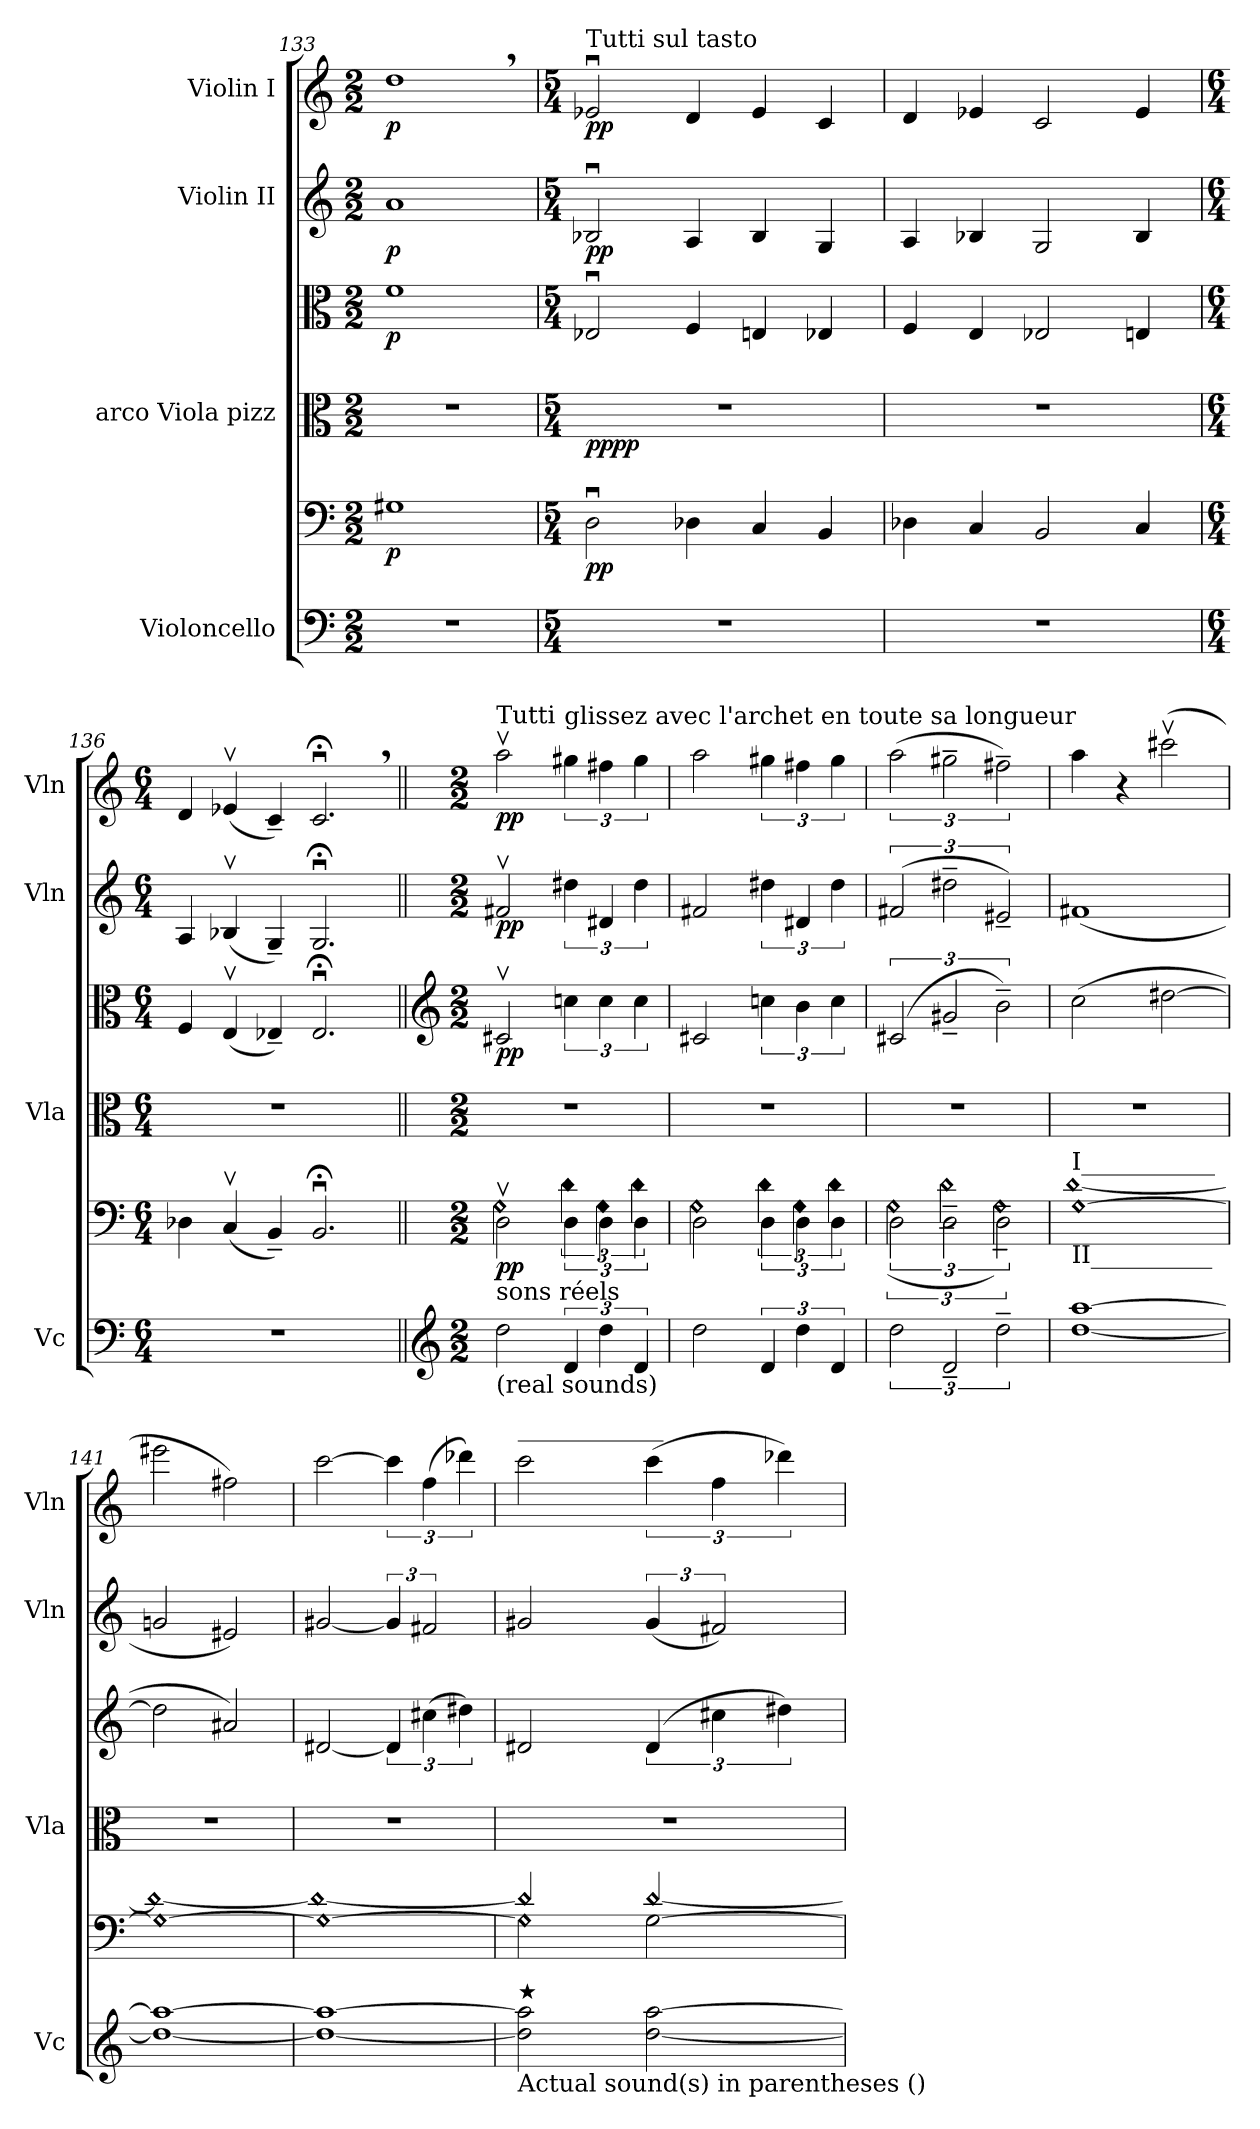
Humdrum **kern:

**kern	**kern	**dynam	**kern	**kern	**dynam	**kern	**dynam	**kern	**dynam
*part4	*part4	*part4	*part3	*part3	*part3	*part2	*part2	*part1	*part1
*staff6	*staff5	*staff5/6	*staff4	*staff3	*staff3/4	*staff2	*staff2	*staff1	*staff1
*I"Violoncello	*	*	*I"arco Viola                 pizz	*	*	*I"Violin II	*	*I"Violin I	*
*I'Vc	*	*	*I'Vla	*	*	*I'Vln	*	*I'Vln	*
*clefF4	*clefF4	*	*clefC3	*clefC3	*	*clefG2	*	*clefG2	*
*k[]	*k[]	*	*k[]	*k[]	*	*k[]	*	*k[]	*
*M2/2	*M2/2	*	*M2/2	*M2/2	*	*M2/2	*	*M2/2	*
=133	=133	=133	=133	=133	=133	=133	=133	=133	=133
!	!	!LO:DY:b	!	!	!LO:DY:b	!	!LO:DY:b	!	!LO:DY:b
1r	1G#X	p	1r	1f	p	1a	p	1dd,	p
=134	=134	=134	=134	=134	=134	=134	=134	=134	=134
*M5/4	*M5/4	*	*M5/4	*M5/4	*	*M5/4	*	*M5/4	*
!	!	!	!	!	!	!	!	!LO:TX:a:t=Tutti sul tasto	!
!	!	!LO:DY:b	!	!	!LO:DY:b=2	!	!	!	!
!	!	!	!	!	!LO:DY:n=1:b	!	!LO:DY:b	!	!LO:DY:b
4%5r	2Du\	pp	4%5r	2E-Xu/	pp pp	2B-Xu/	pp	2e-Xu/	pp
.	4D-X\	.	.	4F/	.	4A/	.	4d/	.
.	4C/	.	.	4En/	.	4B-/	.	4e-/	.
.	4BB/	.	.	4E-X/	.	4G/	.	4c/	.
=135	=135	=135	=135	=135	=135	=135	=135	=135	=135
4%5r	4D-X\	.	4%5r	4F/	.	4A/	.	4d/	.
.	4C/	.	.	4E/	.	4B-X/	.	4e-X/	.
.	2BB/	.	.	2E-X/	.	2G/	.	2c/	.
.	4C/	.	.	4En/	.	4B-/	.	4e-/	.
=136	=136	=136	=136	=136	=136	=136	=136	=136	=136
*M6/4	*M6/4	*	*M6/4	*M6/4	*	*M6/4	*	*M6/4	*
1.r	4D-X\	.	1.r	4F/	.	4A/	.	4d/	.
.	(4Cv/	.	.	(4Ev/	.	(4B-Xv/	.	(4e-Xv/	.
.	4BB~/)	.	.	4E-X~/)	.	4G~/)	.	4c~/)	.
.	2.BB;<u/	.	.	2.E-;<u/	.	2.G;<u/	.	2.c;<u,/	.
!!LO:LB:g=z
=137||	=137||	=137||	=137||	=137||	=137||	=137||	=137||	=137||	=137||
*clefG2	*	*	*	*clefG2	*	*	*	*	*
*M2/2	*M2/2	*	*M2/2	*M2/2	*	*M2/2	*	*M2/2	*
*	*^	*	*	*	*	*	*	*	*
!	!	!	!	!	!	!	!	!	!LO:TX:a:t=Tutti	!
!LO:TX:a:t=sons réels	!	!	!	!	!	!	!	!	!	!
!LO:TX:b:t=(real sounds)	!	!	!	!	!	!	!	!	!	!
!	!	!LO:N:head=diamond	!LO:DY:b	!	!	!LO:DY:b	!	!LO:DY:b	!	!LO:DY:b
2dd\	2Dv\	2G\	pp	1r	2c#Xv/	pp	2f#Xv/	pp	2aav\	pp
!	!	!	!	!	!	!	!	!	!LO:TX:a:t=glissez avec l'archet en toute sa longueur	!
!	!	!LO:N:head=diamond	!	!	!	!	!	!	!	!
6d/	6D\	6d\	.	.	6ccn\	.	6dd#X\	.	6gg#X\	.
!	!	!LO:N:head=diamond	!	!	!	!	!	!	!	!
6dd\	6D\	6G\	.	.	6cc\	.	6d#X/	.	6ff#X\	.
!	!	!LO:N:head=diamond	!	!	!	!	!	!	!	!
6d/	6D\	6d\	.	.	6cc\	.	6dd#\	.	6gg#\	.
=138	=138	=138	=138	=138	=138	=138	=138	=138	=138	=138
!	!	!LO:N:head=diamond	!	!	!	!	!	!	!	!
2dd\	2D\	2G\	.	1r	2c#X/	.	2f#X/	.	2aa\	.
!	!	!LO:N:head=diamond	!	!	!	!	!	!	!	!
6d/	6D\	6d\	.	.	6ccn\	.	6dd#X\	.	6gg#X\	.
!	!	!LO:N:head=diamond	!	!	!	!	!	!	!	!
6dd\	6D\	6G\	.	.	6b\	.	6d#X/	.	6ff#X\	.
!	!	!LO:N:head=diamond	!	!	!	!	!	!	!	!
6d/	6D\	6d\	.	.	6cc\	.	6dd#\	.	6gg#\	.
=139	=139	=139	=139	=139	=139	=139	=139	=139	=139	=139
!	!	!LO:N:head=diamond	!	!	!	!	!	!	!	!
3dd\	3D\	(>3G\	.	1r	(3c#X/	.	(3f#X/	.	(3aa\	.
!	!	!LO:N:head=diamond	!	!	!	!	!	!	!	!
3d~/	3D~\	3d~\	.	.	3g#X~/	.	3dd#X~\	.	3gg#X~\	.
!	!	!LO:N:head=diamond	!	!	!	!	!	!	!	!
3dd~\	3D~\	3G~\)	.	.	3b~\)	.	3e#X~/)	.	3ff#X~\)	.
=140	=140	=140	=140	=140	=140	=140	=140	=140	=140	=140
!	!LO:TX:a:t=I___________	!	!	!	!	!	!	!	!	!
!	!LO:TX:b:t=II__________	!	!	!	!	!	!	!	!	!
!	!LO:N:head=diamond	!LO:N:head=diamond	!	!	!	!	!	!	!	!
[1dd [1aa	[1G	[1d	.	1r	(2cc\	.	(1f#X	.	4aa\	.
.	.	.	.	.	.	.	.	.	4r	.
.	.	.	.	.	[2dd#X\	.	.	.	(2ccc#Xv\	.
=141	=141	=141	=141	=141	=141	=141	=141	=141	=141	=141
!	!LO:N:head=diamond	!LO:N:head=diamond	!	!	!	!	!	!	!	!
1dd_ 1aa_	1G_	1d_	.	1r	2dd#\]	.	2gni/	.	2eee#X\	.
.	.	.	.	.	2a#X/)	.	2e#X/)	.	2ff#X\)	.
=142	=142	=142	=142	=142	=142	=142	=142	=142	=142	=142
!	!LO:N:head=diamond	!LO:N:head=diamond	!	!	!	!	!	!	!	!
1dd_ 1aa_	1G_	1d_	.	1r	[2d#X/	.	[2g#X/	.	[2ccc\	.
.	.	.	.	.	6d#/]	.	6g#/]	.	6ccc\]	.
.	.	.	.	.	(6cc#X\	.	3f#X/	.	(6ff\	.
.	.	.	.	.	6dd#X\)	.	.	.	6ddd-X\)	.
=143	=143	=143	=143	=143	=143	=143	=143	=143	=143	=143
!	!	!	!	!	!	!	!	!	!LO:TX:a:t=____________	!
!LO:TX:a:t=⭑	!	!	!	!	!	!	!	!	!	!
!LO:TX:b:t=Actual sound(s) in parentheses ()	!	!	!	!	!	!	!	!	!	!
!	!LO:N:head=diamond	!LO:N:head=diamond	!	!	!	!	!	!	!	!
2dd\] 2aa\]	2G\]	2d/]	.	1r	2d#X/	.	2g#X/	.	2ccc\	.
!	!	!LO:N:head=diamond	!	!	!	!	!	!	!	!
[2dd\ [2aa\	[2G\	[2d/	.	.	(6d#/	.	(6g#/	.	(6ccc\	.
.	.	.	.	.	6cc#X\	.	3f#X/)	.	6ff\	.
.	.	.	.	.	6dd#X\)	.	.	.	6ddd-X\)	.
*	*v	*v	*	*	*	*	*	*	*	*
=	=	=	=	=	=	=	=	=	=
*-	*-	*-	*-	*-	*-	*-	*-	*-	*-
